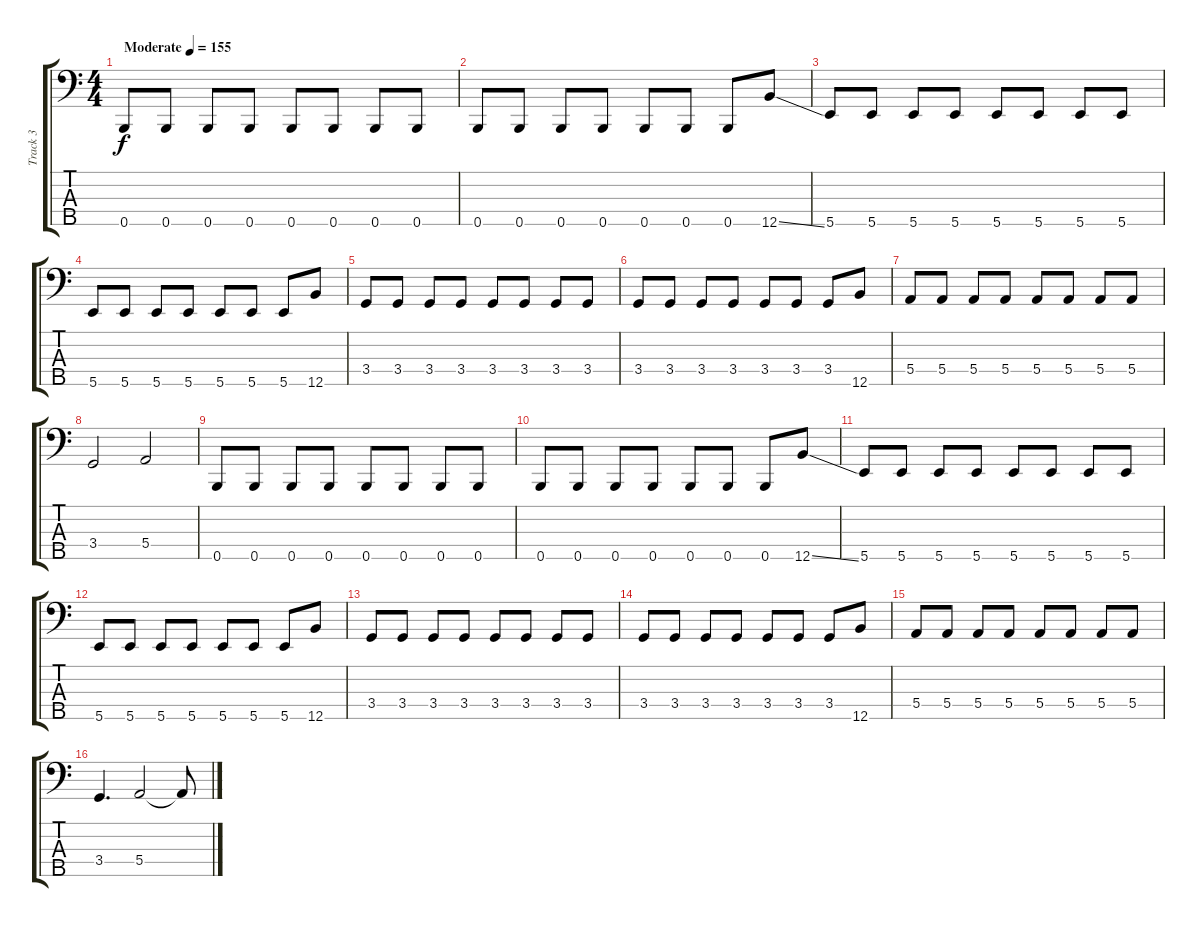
\track ("Track 3" "Track 3") {instrument slapbass2}
\staff {score tabs}
\tuning (Gb2 D2 A1 E1 B0) {hide}
\ts (4 4)
\tempo (155 "Moderate")
\clef f4
\ks c
0.5.8{dy f instrument slapbass2} 0.5.8 0.5.8 0.5.8 0.5.8 0.5.8 0.5.8 0.5.8 |
0.5.8 0.5.8 0.5.8 0.5.8 0.5.8 0.5.8 0.5.8 12.5{ss}.8 |
5.5.8 5.5.8 5.5.8 5.5.8 5.5.8 5.5.8 5.5.8 5.5.8 |
5.5.8 5.5.8 5.5.8 5.5.8 5.5.8 5.5.8 5.5.8 12.5.8 |
3.4.8 3.4.8 3.4.8 3.4.8 3.4.8 3.4.8 3.4.8 3.4.8 |
3.4.8 3.4.8 3.4.8 3.4.8 3.4.8 3.4.8 3.4.8 12.5.8 |
5.4.8 5.4.8 5.4.8 5.4.8 5.4.8 5.4.8 5.4.8 5.4.8 |
3.4.2 5.4.2 |
0.5.8 0.5.8 0.5.8 0.5.8 0.5.8 0.5.8 0.5.8 0.5.8 |
0.5.8 0.5.8 0.5.8 0.5.8 0.5.8 0.5.8 0.5.8 12.5{ss}.8 |
5.5.8 5.5.8 5.5.8 5.5.8 5.5.8 5.5.8 5.5.8 5.5.8 |
5.5.8 5.5.8 5.5.8 5.5.8 5.5.8 5.5.8 5.5.8 12.5.8 |
3.4.8 3.4.8 3.4.8 3.4.8 3.4.8 3.4.8 3.4.8 3.4.8 |
3.4.8 3.4.8 3.4.8 3.4.8 3.4.8 3.4.8 3.4.8 12.5.8 |
5.4.8 5.4.8 5.4.8 5.4.8 5.4.8 5.4.8 5.4.8 5.4.8 |
3.4.4{d} 5.4.2 5.4{t}.8
